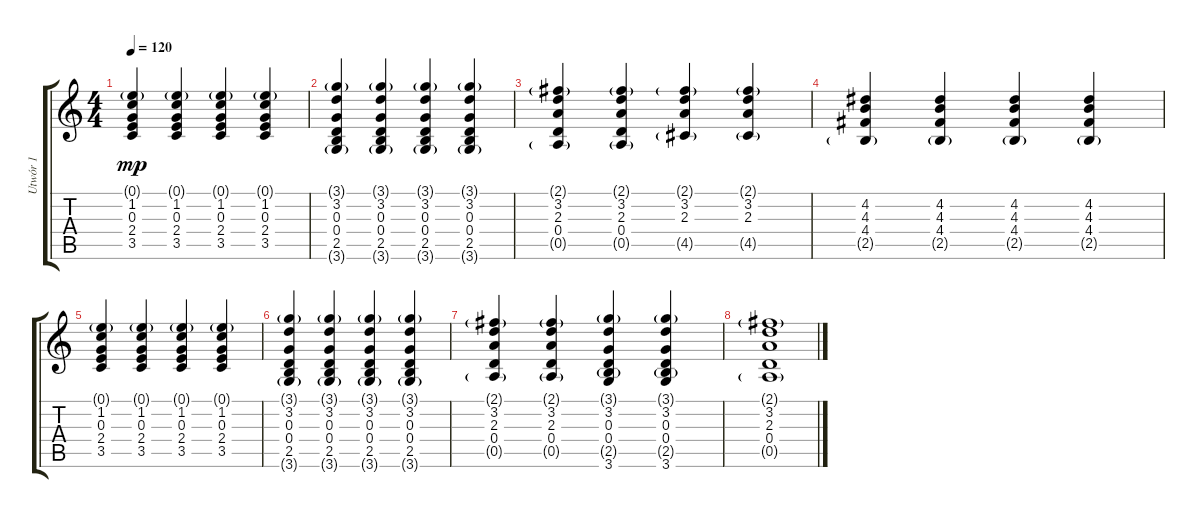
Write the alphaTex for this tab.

\track ("Utwór 1" "Utwór 1") {instrument acousticguitarnylon}
\staff {score tabs}
\tuning (E4 B3 G3 D3 A2 E2) {hide}
\ts (4 4)
\tempo 120
\clef g2
\ks c
(0.1{g} 1.2 0.3 2.4 3.5).4{dy mp} (0.1{g} 1.2 0.3 2.4 3.5).4 (0.1{g} 1.2 0.3 2.4 3.5).4 (0.1{g} 1.2 0.3 2.4 3.5).4 |
(3.1{g} 3.2 0.3 0.4 2.5 3.6{g}).4 (3.1{g} 3.2 0.3 0.4 2.5 3.6{g}).4 (3.1{g} 3.2 0.3 0.4 2.5 3.6{g}).4 (3.1{g} 3.2 0.3 0.4 2.5 3.6{g}).4 |
(2.1{g} 3.2 2.3 0.4 0.5{g}).4 (2.1{g} 3.2 2.3 0.4 0.5{g}).4 (2.1{g} 3.2 2.3 4.5{g}).4 (2.1{g} 3.2 2.3 4.5{g}).4 |
(4.2 4.3 4.4 2.5{g}).4 (4.2 4.3 4.4 2.5{g}).4 (4.2 4.3 4.4 2.5{g}).4 (4.2 4.3 4.4 2.5{g}).4 |
(0.1{g} 1.2 0.3 2.4 3.5).4 (0.1{g} 1.2 0.3 2.4 3.5).4 (0.1{g} 1.2 0.3 2.4 3.5).4 (0.1{g} 1.2 0.3 2.4 3.5).4 |
(3.1{g} 3.2 0.3 0.4 2.5 3.6{g}).4 (3.1{g} 3.2 0.3 0.4 2.5 3.6{g}).4 (3.1{g} 3.2 0.3 0.4 2.5 3.6{g}).4 (3.1{g} 3.2 0.3 0.4 2.5 3.6{g}).4 |
(2.1{g} 3.2 2.3 0.4 0.5{g}).4 (2.1{g} 3.2 2.3 0.4 0.5{g}).4 (3.1{g} 3.2 0.3 0.4 2.5{g} 3.6).4 (3.1{g} 3.2 0.3 0.4 2.5{g} 3.6).4 |
(2.1{g} 3.2 2.3 0.4 0.5{g}).1
